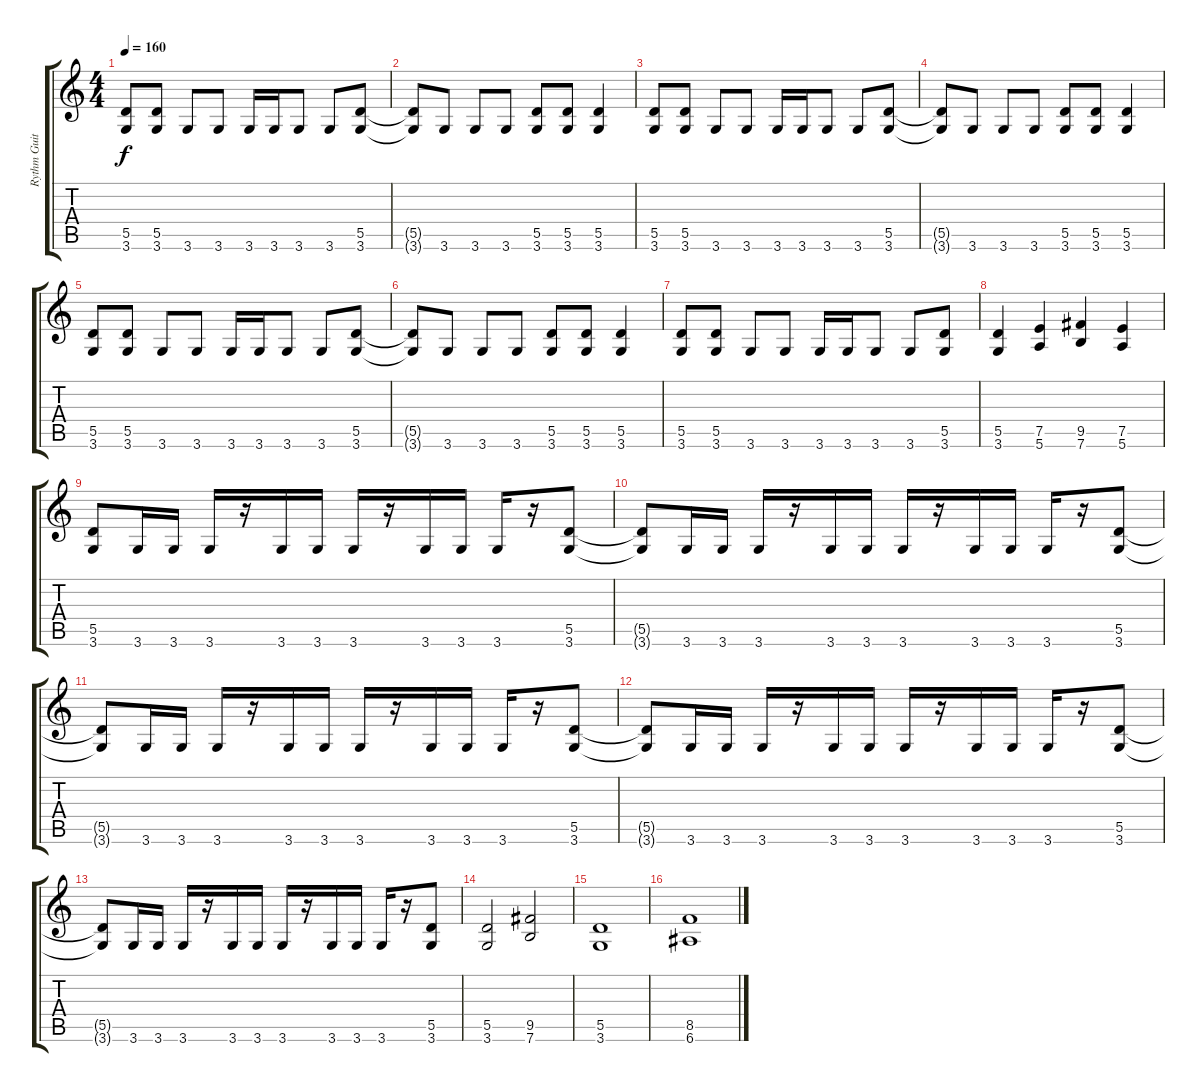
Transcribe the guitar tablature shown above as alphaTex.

\track ("Rythm Guitar" "Rythm Guit") {instrument distortionguitar}
\staff {score tabs}
\tuning (E4 B3 G3 D3 A2 E2) {hide}
\ts (4 4)
\tempo 160
\clef g2
\ks c
(5.5 3.6).8{dy f} (5.5 3.6).8 3.6.8 3.6.8 3.6.16 3.6.16 3.6.8 3.6.8 (5.5 3.6).8 |
(5.5{t} 3.6{t}).8 3.6.8 3.6.8 3.6.8 (5.5 3.6).8 (5.5 3.6).8 (5.5 3.6).4 |
(5.5 3.6).8 (5.5 3.6).8 3.6.8 3.6.8 3.6.16 3.6.16 3.6.8 3.6.8 (5.5 3.6).8 |
(5.5{t} 3.6{t}).8 3.6.8 3.6.8 3.6.8 (5.5 3.6).8 (5.5 3.6).8 (5.5 3.6).4 |
(5.5 3.6).8 (5.5 3.6).8 3.6.8 3.6.8 3.6.16 3.6.16 3.6.8 3.6.8 (5.5 3.6).8 |
(5.5{t} 3.6{t}).8 3.6.8 3.6.8 3.6.8 (5.5 3.6).8 (5.5 3.6).8 (5.5 3.6).4 |
(5.5 3.6).8 (5.5 3.6).8 3.6.8 3.6.8 3.6.16 3.6.16 3.6.8 3.6.8 (5.5 3.6).8 |
(5.5 3.6).4 (7.5 5.6).4 (9.5 7.6).4 (7.5 5.6).4 |
(5.5 3.6).8 3.6.16 3.6.16 3.6.16 r.16 3.6.16 3.6.16 3.6.16 r.16 3.6.16 3.6.16 3.6.16 r.16 (5.5 3.6).8 |
(5.5{t} 3.6{t}).8 3.6.16 3.6.16 3.6.16 r.16 3.6.16 3.6.16 3.6.16 r.16 3.6.16 3.6.16 3.6.16 r.16 (5.5 3.6).8 |
(5.5{t} 3.6{t}).8 3.6.16 3.6.16 3.6.16 r.16 3.6.16 3.6.16 3.6.16 r.16 3.6.16 3.6.16 3.6.16 r.16 (5.5 3.6).8 |
(5.5{t} 3.6{t}).8 3.6.16 3.6.16 3.6.16 r.16 3.6.16 3.6.16 3.6.16 r.16 3.6.16 3.6.16 3.6.16 r.16 (5.5 3.6).8 |
(5.5{t} 3.6{t}).8 3.6.16 3.6.16 3.6.16 r.16 3.6.16 3.6.16 3.6.16 r.16 3.6.16 3.6.16 3.6.16 r.16 (5.5 3.6).8 |
(5.5 3.6).2 (9.5 7.6).2 |
(5.5 3.6).1 |
(8.5 6.6).1
